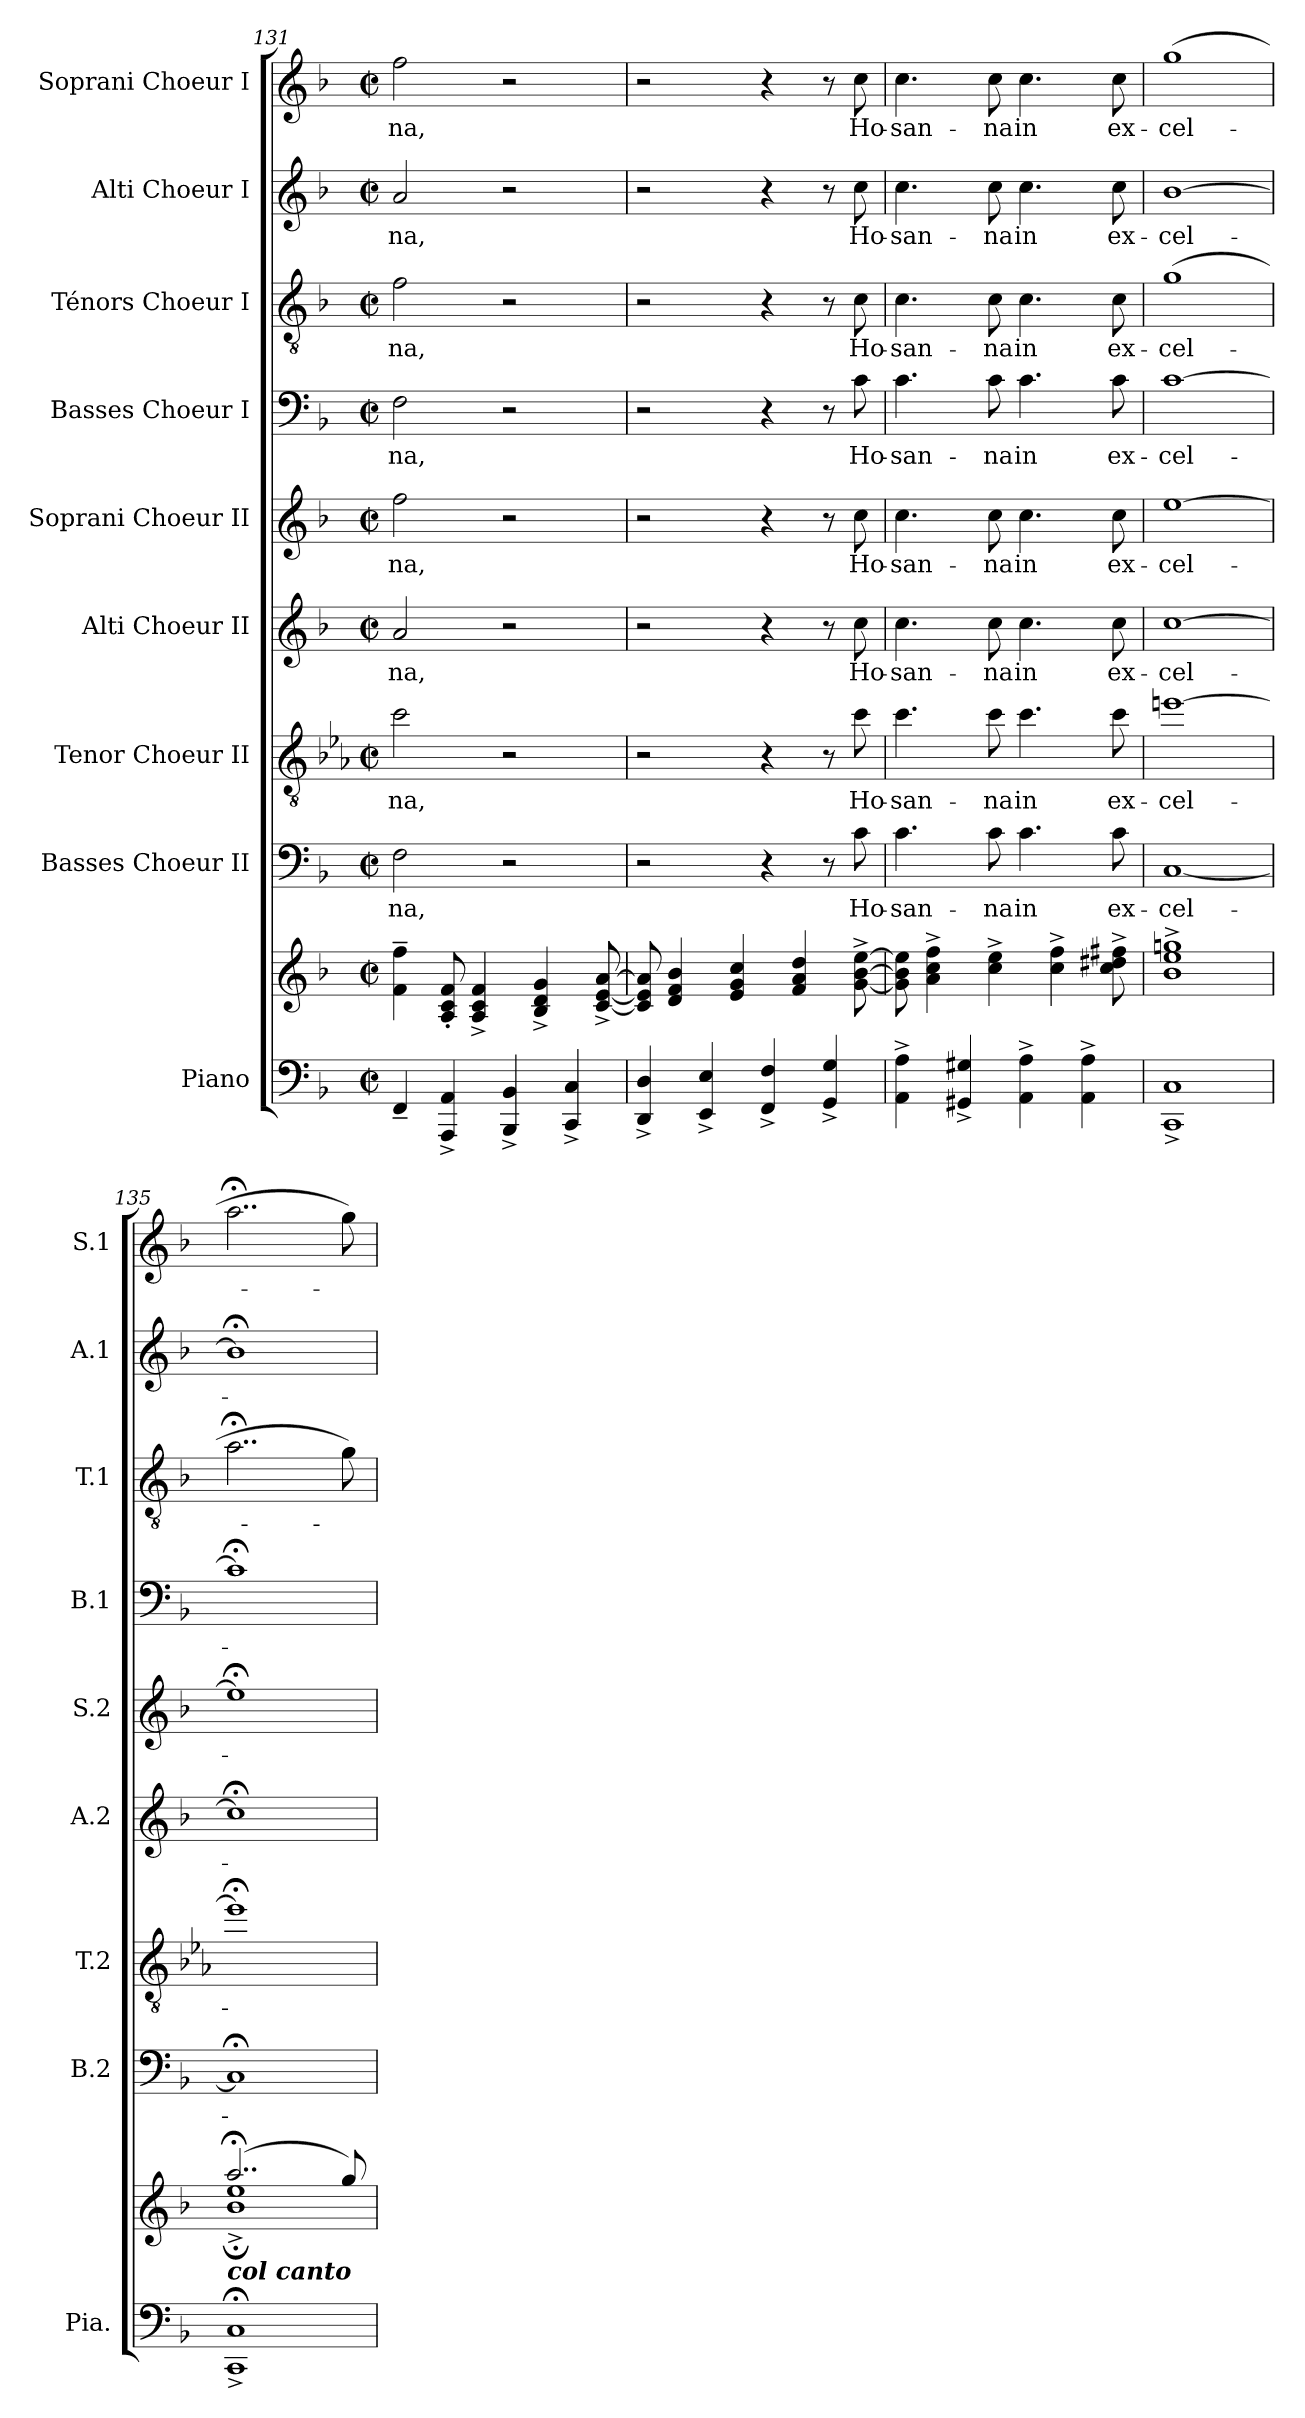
**kern	**kern	**kern	**text	**kern	**text	**kern	**text	**kern	**text	**kern	**text	**kern	**text	**kern	**text	**kern	**text
*part9	*part9	*part8	*part8	*part7	*part7	*part6	*part6	*part5	*part5	*part4	*part4	*part3	*part3	*part2	*part2	*part1	*part1
*staff10	*staff9	*staff8	*staff8	*staff7	*staff7	*staff6	*staff6	*staff5	*staff5	*staff4	*staff4	*staff3	*staff3	*staff2	*staff2	*staff1	*staff1
*I"Piano	*	*I"Basses Choeur II	*	*I"Tenor Choeur II	*	*I"Alti Choeur II	*	*I"Soprani Choeur II	*	*I"Basses Choeur I	*	*I"Ténors Choeur I	*	*I"Alti Choeur I	*	*I"Soprani Choeur I	*
*I'Pia.	*	*I'B.2	*	*I'T.2	*	*I'A.2	*	*I'S.2	*	*I'B.1	*	*I'T.1	*	*I'A.1	*	*I'S.1	*
*clefF4	*clefG2	*clefF4	*	*clefGv2	*	*clefG2	*	*clefG2	*	*clefF4	*	*clefGv2	*	*clefG2	*	*clefG2	*
*	*	*	*	*ITrd8c14	*	*	*	*	*	*	*	*	*	*	*	*	*
*k[b-]	*k[b-]	*k[b-]	*	*k[b-e-a-]	*	*k[b-]	*	*k[b-]	*	*k[b-]	*	*k[b-]	*	*k[b-]	*	*k[b-]	*
*M2/2	*M2/2	*M2/2	*	*M2/2	*	*M2/2	*	*M2/2	*	*M2/2	*	*M2/2	*	*M2/2	*	*M2/2	*
*met(c|)	*met(c|)	*met(c|)	*	*met(c|)	*	*met(c|)	*	*met(c|)	*	*met(c|)	*	*met(c|)	*	*met(c|)	*	*met(c|)	*
=131	=131	=131	=131	=131	=131	=131	=131	=131	=131	=131	=131	=131	=131	=131	=131	=131	=131
4FF~/	4f\~ 4ff\~	2F\	-na,	2ci\	-na,	2a/	-na,	2ff\	-na,	2F\	-na,	2fi\	-na,	2a/	-na,	2ff\	-na,
4AAA/^ 4AA/^	8A/' 8c/' 8f/'	.	.	.	.	.	.	.	.	.	.	.	.	.	.	.	.
.	4A/^ 4c/^ 4f/^	.	.	.	.	.	.	.	.	.	.	.	.	.	.	.	.
4BBB-/^ 4BB-/^	.	2r	.	2r	.	2r	.	2r	.	2r	.	2r	.	2r	.	2r	.
.	4B-/^ 4d/^ 4g/^	.	.	.	.	.	.	.	.	.	.	.	.	.	.	.	.
4CC/^ 4C/^	.	.	.	.	.	.	.	.	.	.	.	.	.	.	.	.	.
.	[8c/^ [8e/^ [8a/^	.	.	.	.	.	.	.	.	.	.	.	.	.	.	.	.
!!LO:PB:g=z
=132	=132	=132	=132	=132	=132	=132	=132	=132	=132	=132	=132	=132	=132	=132	=132	=132	=132
4DD/^ 4D/^	8c/] 8e/] 8a/]	2r	.	2r	.	2r	.	2r	.	2r	.	2r	.	2r	.	2r	.
.	4d/ 4f/ 4b-/	.	.	.	.	.	.	.	.	.	.	.	.	.	.	.	.
4EE/^ 4E/^	.	.	.	.	.	.	.	.	.	.	.	.	.	.	.	.	.
.	4e/ 4g/ 4cc/	.	.	.	.	.	.	.	.	.	.	.	.	.	.	.	.
4FF/^ 4F/^	.	4r	.	4r	.	4r	.	4r	.	4r	.	4r	.	4r	.	4r	.
.	4f/ 4a/ 4dd/	.	.	.	.	.	.	.	.	.	.	.	.	.	.	.	.
4GG/^ 4G/^	.	8r	.	8r	.	8r	.	8r	.	8r	.	8r	.	8r	.	8r	.
.	[8g\^ [8b-\^ [8ee\^	8c\	Ho-	8ci\	Ho-	8cc\	Ho-	8cc\	Ho-	8c\	Ho-	8ci\	Ho-	8cc\	Ho-	8cc\	Ho-
=133	=133	=133	=133	=133	=133	=133	=133	=133	=133	=133	=133	=133	=133	=133	=133	=133	=133
4AA\^ 4A\^	8g\] 8b-\] 8ee\]	4.c\	-san-	4.ci\	-san-	4.cc\	-san-	4.cc\	-san-	4.c\	-san-	4.ci\	-san-	4.cc\	-san-	4.cc\	-san-
.	4a\^ 4cc\^ 4ff\^	.	.	.	.	.	.	.	.	.	.	.	.	.	.	.	.
4GG#X/^ 4G#X/^	.	.	.	.	.	.	.	.	.	.	.	.	.	.	.	.	.
.	4cc\^ 4ee\^	8c\	-na	8ci\	-na	8cc\	-na	8cc\	-na	8c\	-na	8ci\	-na	8cc\	-na	8cc\	-na
4AA\^ 4A\^	.	4.c\	in	4.ci\	in	4.cc\	in	4.cc\	in	4.c\	in	4.ci\	in	4.cc\	in	4.cc\	in
.	4cc\^ 4ff\^	.	.	.	.	.	.	.	.	.	.	.	.	.	.	.	.
4AA\^ 4A\^	.	.	.	.	.	.	.	.	.	.	.	.	.	.	.	.	.
.	8cc\^ 8dd#X\^ 8ff#X\^	8c\	ex-	8ci\	ex-	8cc\	ex-	8cc\	ex-	8c\	ex-	8ci\	ex-	8cc\	ex-	8cc\	ex-
=134	=134	=134	=134	=134	=134	=134	=134	=134	=134	=134	=134	=134	=134	=134	=134	=134	=134
1CC^ 1C^	1b-^ 1ee^ 1ggn^	[1C	-cel-	[1eni	-cel-	[1cc	-cel-	[1ee	-cel-	[1c	-cel-	(1gi	-cel-	[1b-	-cel-	(1gg	-cel-
=135	=135	=135	=135	=135	=135	=135	=135	=135	=135	=135	=135	=135	=135	=135	=135	=135	=135
*	*^	*	*	*	*	*	*	*	*	*	*	*	*	*	*	*	*
!LO:TX:a:Bi:t=col canto	!	!	!	!	!	!	!	!	!	!	!	!	!	!	!	!	!	!
1CC;<^ 1C;<^	(2..aa;</	1b-;^ 1ee;^	1C;<]	.	1e;<i]	.	1cc;<]	.	1ee;<]	.	1c;<]	.	2..a;<i\	.	1b-;<]	.	2..aa;<\	.
.	8gg/)	.	.	.	.	.	.	.	.	.	.	.	8gi\)	.	.	.	8gg\)	.
*	*v	*v	*	*	*	*	*	*	*	*	*	*	*	*	*	*	*	*
=	=	=	=	=	=	=	=	=	=	=	=	=	=	=	=	=	=
*-	*-	*-	*-	*-	*-	*-	*-	*-	*-	*-	*-	*-	*-	*-	*-	*-	*-
